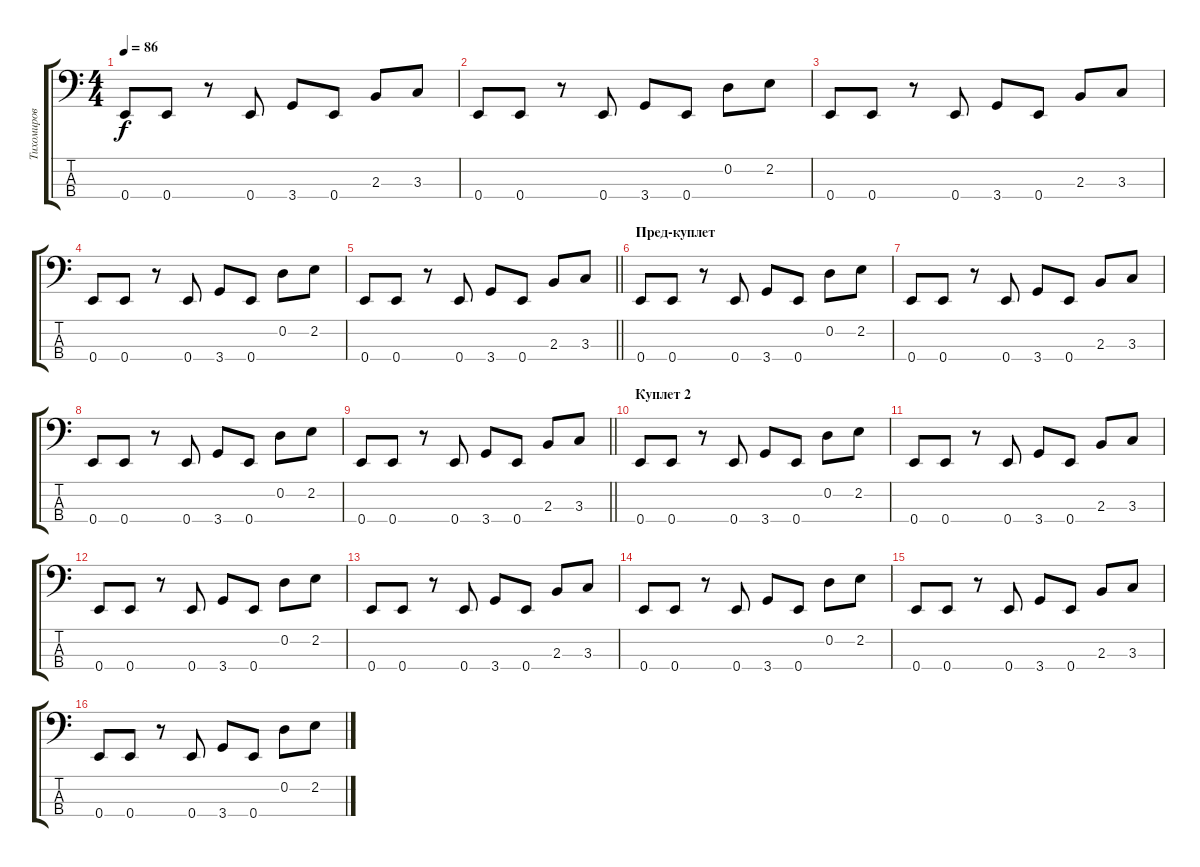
\track ("Тихомиров" "Тихомиров") {instrument electricbassfinger}
\staff {score tabs}
\tuning (G2 D2 A1 E1) {hide}
\ts (4 4)
\tempo 86
\clef f4
\ks c
0.4.8{dy f} 0.4.8 r.8 0.4.8 3.4.8 0.4.8 2.3.8 3.3.8 |
0.4.8 0.4.8 r.8 0.4.8 3.4.8 0.4.8 0.2.8 2.2.8 |
0.4.8 0.4.8 r.8 0.4.8 3.4.8 0.4.8 2.3.8 3.3.8 |
0.4.8 0.4.8 r.8 0.4.8 3.4.8 0.4.8 0.2.8 2.2.8 |
\barLineRight lightlight
0.4.8 0.4.8 r.8 0.4.8 3.4.8 0.4.8 2.3.8 3.3.8 |
\section ("" "Пред-куплет")
0.4.8 0.4.8 r.8 0.4.8 3.4.8 0.4.8 0.2.8 2.2.8 |
0.4.8 0.4.8 r.8 0.4.8 3.4.8 0.4.8 2.3.8 3.3.8 |
0.4.8 0.4.8 r.8 0.4.8 3.4.8 0.4.8 0.2.8 2.2.8 |
\barLineRight lightlight
0.4.8 0.4.8 r.8 0.4.8 3.4.8 0.4.8 2.3.8 3.3.8 |
\section ("" "Куплет 2")
0.4.8 0.4.8 r.8 0.4.8 3.4.8 0.4.8 0.2.8 2.2.8 |
0.4.8 0.4.8 r.8 0.4.8 3.4.8 0.4.8 2.3.8 3.3.8 |
0.4.8 0.4.8 r.8 0.4.8 3.4.8 0.4.8 0.2.8 2.2.8 |
0.4.8 0.4.8 r.8 0.4.8 3.4.8 0.4.8 2.3.8 3.3.8 |
0.4.8 0.4.8 r.8 0.4.8 3.4.8 0.4.8 0.2.8 2.2.8 |
0.4.8 0.4.8 r.8 0.4.8 3.4.8 0.4.8 2.3.8 3.3.8 |
0.4.8 0.4.8 r.8 0.4.8 3.4.8 0.4.8 0.2.8 2.2.8
